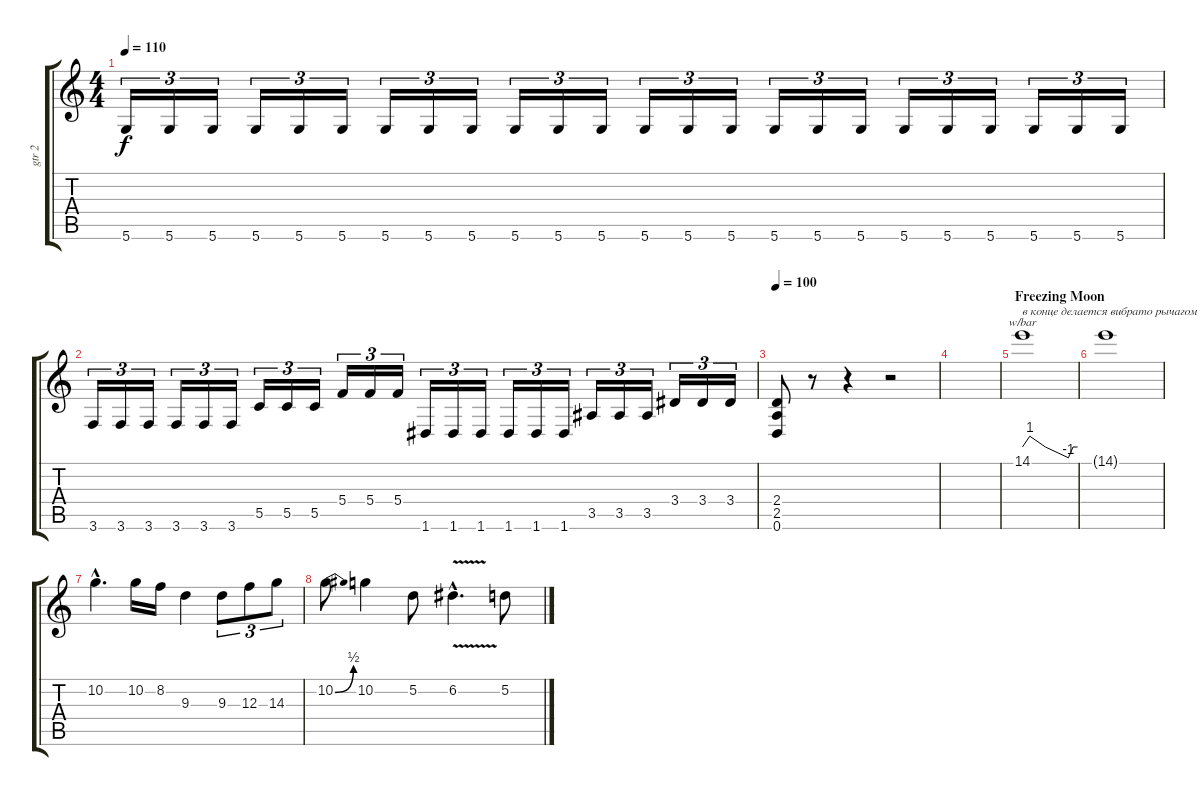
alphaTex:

\track ("gtr 2" "gtr 2") {instrument distortionguitar}
\staff {score tabs}
\tuning (D4 A3 F3 C3 G2 D2) {hide}
\ts (4 4)
\tempo 110
\clef g2
\ks c
5.6.16{tu (3 2) dy f} 5.6.16{tu (3 2)} 5.6.16{tu (3 2)} 5.6.16{tu (3 2)} 5.6.16{tu (3 2)} 5.6.16{tu (3 2)} 5.6.16{tu (3 2)} 5.6.16{tu (3 2)} 5.6.16{tu (3 2)} 5.6.16{tu (3 2)} 5.6.16{tu (3 2)} 5.6.16{tu (3 2)} 5.6.16{tu (3 2)} 5.6.16{tu (3 2)} 5.6.16{tu (3 2)} 5.6.16{tu (3 2)} 5.6.16{tu (3 2)} 5.6.16{tu (3 2)} 5.6.16{tu (3 2)} 5.6.16{tu (3 2)} 5.6.16{tu (3 2)} 5.6.16{tu (3 2)} 5.6.16{tu (3 2)} 5.6.16{tu (3 2)} |
3.6.16{tu (3 2)} 3.6.16{tu (3 2)} 3.6.16{tu (3 2)} 3.6.16{tu (3 2)} 3.6.16{tu (3 2)} 3.6.16{tu (3 2)} 5.5.16{tu (3 2)} 5.5.16{tu (3 2)} 5.5.16{tu (3 2)} 5.4.16{tu (3 2)} 5.4.16{tu (3 2)} 5.4.16{tu (3 2)} 1.6.16{tu (3 2)} 1.6.16{tu (3 2)} 1.6.16{tu (3 2)} 1.6.16{tu (3 2)} 1.6.16{tu (3 2)} 1.6.16{tu (3 2)} 3.5.16{tu (3 2)} 3.5.16{tu (3 2)} 3.5.16{tu (3 2)} 3.4.16{tu (3 2)} 3.4.16{tu (3 2)} 3.4.16{tu (3 2)} |
\tempo 100
(2.4 2.5 0.6).8 r.8 r.4 r.2 |
|
\section ("" "Freezing Moon")
14.1.1{tbe (custom default 0 0 8 4 25 0 50 -4 55 0 60 0) txt "в конце делается вибрато рычагом"} |
14.1{t}.1 |
10.2{hac}.4{d} 10.2.16 8.2.16 9.3.4 9.3.8{tu (3 2)} 12.3.8{tu (3 2)} 14.3.8{tu (3 2)} |
10.2{be (bend 0 0 60 2)}.8 10.2.4 5.2.8 6.2{v hac}.4{d} 5.2.8
